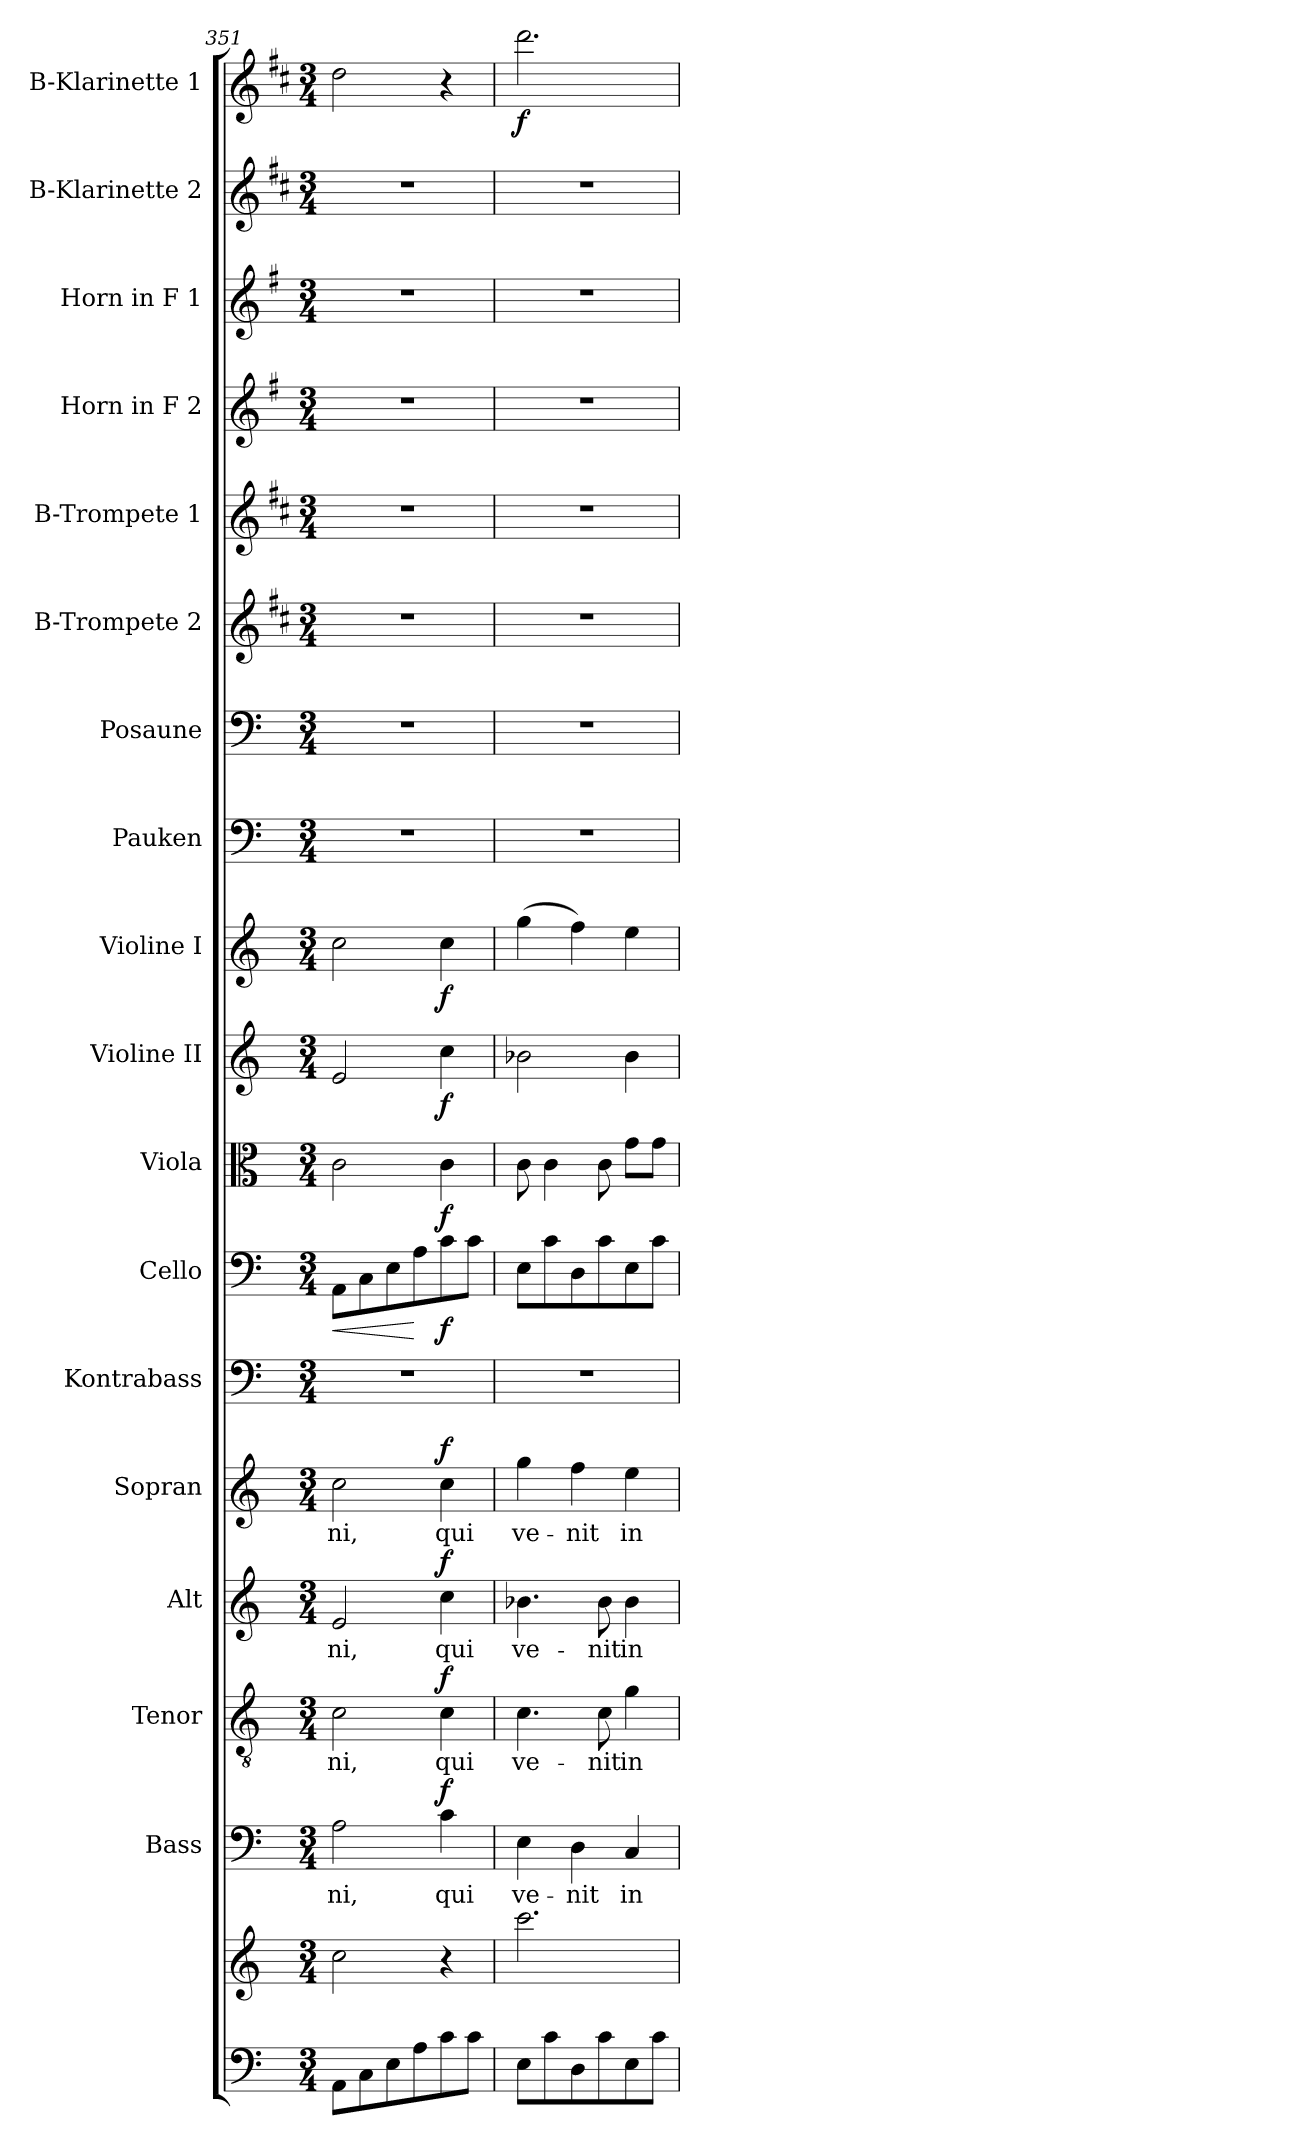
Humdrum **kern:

**kern	**kern	**kern	**text	**dynam	**kern	**text	**dynam	**kern	**text	**dynam	**kern	**text	**dynam	**kern	**kern	**dynam	**kern	**dynam	**kern	**dynam	**kern	**dynam	**kern	**kern	**kern	**kern	**kern	**kern	**kern	**kern	**dynam
*part18	*part18	*part17	*part17	*part17	*part16	*part16	*part16	*part15	*part15	*part15	*part14	*part14	*part14	*part13	*part12	*part12	*part11	*part11	*part10	*part10	*part9	*part9	*part8	*part7	*part6	*part5	*part4	*part3	*part2	*part1	*part1
*staff19	*staff18	*staff17	*staff17	*staff17	*staff16	*staff16	*staff16	*staff15	*staff15	*staff15	*staff14	*staff14	*staff14	*staff13	*staff12	*staff12	*staff11	*staff11	*staff10	*staff10	*staff9	*staff9	*staff8	*staff7	*staff6	*staff5	*staff4	*staff3	*staff2	*staff1	*staff1
*	*	*I"Bass	*	*	*I"Tenor	*	*	*I"Alt	*	*	*I"Sopran	*	*	*I"Kontrabass	*I"Cello	*	*I"Viola	*	*I"Violine II	*	*I"Violine I	*	*I"Pauken	*I"Posaune	*I"B-Trompete 2	*I"B-Trompete 1	*I"Horn in F 2	*I"Horn in F 1	*I"B-Klarinette 2	*I"B-Klarinette 1	*
*	*	*I'B.	*	*	*I'T.	*	*	*I'A.	*	*	*I'S.	*	*	*I'Kb.	*	*	*I'Vla.	*	*I'Vl. II	*	*I'Vl. I	*	*I'Pk.	*I'Pos.	*I'B Trp. 2	*I'B Trp. 1	*	*	*I'B Kl. 2	*I'B Kl. 1	*
*clefF4	*clefG2	*clefF4	*	*	*clefGv2	*	*	*clefG2	*	*	*clefG2	*	*	*clefF4	*clefF4	*	*clefC3	*	*clefG2	*	*clefG2	*	*clefF4	*clefF4	*clefG2	*clefG2	*clefG2	*clefG2	*clefG2	*clefG2	*
*	*	*	*	*	*	*	*	*	*	*	*	*	*	*ITrd7c12	*	*	*	*	*	*	*	*	*	*	*ITrd1c2	*ITrd1c2	*ITrd4c7	*ITrd4c7	*ITrd1c2	*ITrd1c2	*
*k[]	*k[]	*k[]	*	*	*k[]	*	*	*k[]	*	*	*k[]	*	*	*k[]	*k[]	*	*k[]	*	*k[]	*	*k[]	*	*k[]	*k[]	*k[]	*k[]	*k[]	*k[]	*k[]	*k[]	*
*C:	*C:	*C:	*	*	*C:	*	*	*C:	*	*	*C:	*	*	*C:	*C:	*	*C:	*	*C:	*	*C:	*	*C:	*C:	*C:	*C:	*C:	*C:	*C:	*C:	*
*M3/4	*M3/4	*M3/4	*	*	*M3/4	*	*	*M3/4	*	*	*M3/4	*	*	*M3/4	*M3/4	*	*M3/4	*	*M3/4	*	*M3/4	*	*M3/4	*M3/4	*M3/4	*M3/4	*M3/4	*M3/4	*M3/4	*M3/4	*
=351	=351	=351	=351	=351	=351	=351	=351	=351	=351	=351	=351	=351	=351	=351	=351	=351	=351	=351	=351	=351	=351	=351	=351	=351	=351	=351	=351	=351	=351	=351	=351
!	!	!	!LO:LY:b	!	!	!LO:LY:b	!	!	!LO:LY:b	!	!	!LO:LY:b	!	!	!	!LO:HP:b	!	!	!	!	!	!	!	!	!	!	!	!	!	!	!
8AA\L	2cc\	2A\	-ni,	.	2c\	-ni,	.	2e/	-ni,	.	2cc\	-ni,	.	2.r	8AA\L	<	2c\	.	2e/	.	2cc\	.	2.r	2.r	2.r	2.r	2.r	2.r	2.r	2cc\	.
8C\	.	.	.	.	.	.	.	.	.	.	.	.	.	.	8C\	.	.	.	.	.	.	.	.	.	.	.	.	.	.	.	.
8E\	.	.	.	.	.	.	.	.	.	.	.	.	.	.	8E\	.	.	.	.	.	.	.	.	.	.	.	.	.	.	.	.
8A\	.	.	.	.	.	.	.	.	.	.	.	.	.	.	8A\	[	.	.	.	.	.	.	.	.	.	.	.	.	.	.	.
!	!	!	!LO:LY:b	!LO:DY:a	!	!LO:LY:b	!LO:DY:a	!	!LO:LY:b	!LO:DY:a	!	!LO:LY:b	!LO:DY:a	!	!	!LO:DY:b	!	!LO:DY:b	!	!LO:DY:b	!	!LO:DY:b	!	!	!	!	!	!	!	!	!
8c\	4r	4c\	qui	f	4c\	qui	f	4cc\	qui	f	4cc\	qui	f	.	8c\	f	4c\	f	4cc\	f	4cc\	f	.	.	.	.	.	.	.	4r	.
8c\J	.	.	.	.	.	.	.	.	.	.	.	.	.	.	8c\J	.	.	.	.	.	.	.	.	.	.	.	.	.	.	.	.
=352	=352	=352	=352	=352	=352	=352	=352	=352	=352	=352	=352	=352	=352	=352	=352	=352	=352	=352	=352	=352	=352	=352	=352	=352	=352	=352	=352	=352	=352	=352	=352
!	!	!	!LO:LY:b	!	!	!LO:LY:b	!	!	!LO:LY:b	!	!	!LO:LY:b	!	!	!	!	!	!	!	!	!	!	!	!	!	!	!	!	!	!	!LO:DY:b
8E\L	2.ccc\	4E\	ve-	.	4.c\	ve-	.	4.b-X\	ve-	.	4gg\	ve-	.	2.r	8E\L	.	8c\	.	2b-X\	.	(>4gg\	.	2.r	2.r	2.r	2.r	2.r	2.r	2.r	2.ccc\	f
8c\	.	.	.	.	.	.	.	.	.	.	.	.	.	.	8c\	.	4c\	.	.	.	.	.	.	.	.	.	.	.	.	.	.
!	!	!	!LO:LY:b	!	!	!	!	!	!	!	!	!LO:LY:b	!	!	!	!	!	!	!	!	!	!	!	!	!	!	!	!	!	!	!
8D\	.	4D\	-nit	.	.	.	.	.	.	.	4ff\	-nit	.	.	8D\	.	.	.	.	.	4ff\)	.	.	.	.	.	.	.	.	.	.
!	!	!	!	!	!	!LO:LY:b	!	!	!LO:LY:b	!	!	!	!	!	!	!	!	!	!	!	!	!	!	!	!	!	!	!	!	!	!
8c\	.	.	.	.	8c\	-nit	.	8b-\	-nit	.	.	.	.	.	8c\	.	8c\	.	.	.	.	.	.	.	.	.	.	.	.	.	.
!	!	!	!LO:LY:b	!	!	!LO:LY:b	!	!	!LO:LY:b	!	!	!LO:LY:b	!	!	!	!	!	!	!	!	!	!	!	!	!	!	!	!	!	!	!
8E\	.	4C/	in	.	4g\	in	.	4b-\	in	.	4ee\	in	.	.	8E\	.	8g\L	.	4b-\	.	4ee\	.	.	.	.	.	.	.	.	.	.
8c\J	.	.	.	.	.	.	.	.	.	.	.	.	.	.	8c\J	.	8g\J	.	.	.	.	.	.	.	.	.	.	.	.	.	.
=	=	=	=	=	=	=	=	=	=	=	=	=	=	=	=	=	=	=	=	=	=	=	=	=	=	=	=	=	=	=	=
*-	*-	*-	*-	*-	*-	*-	*-	*-	*-	*-	*-	*-	*-	*-	*-	*-	*-	*-	*-	*-	*-	*-	*-	*-	*-	*-	*-	*-	*-	*-	*-
